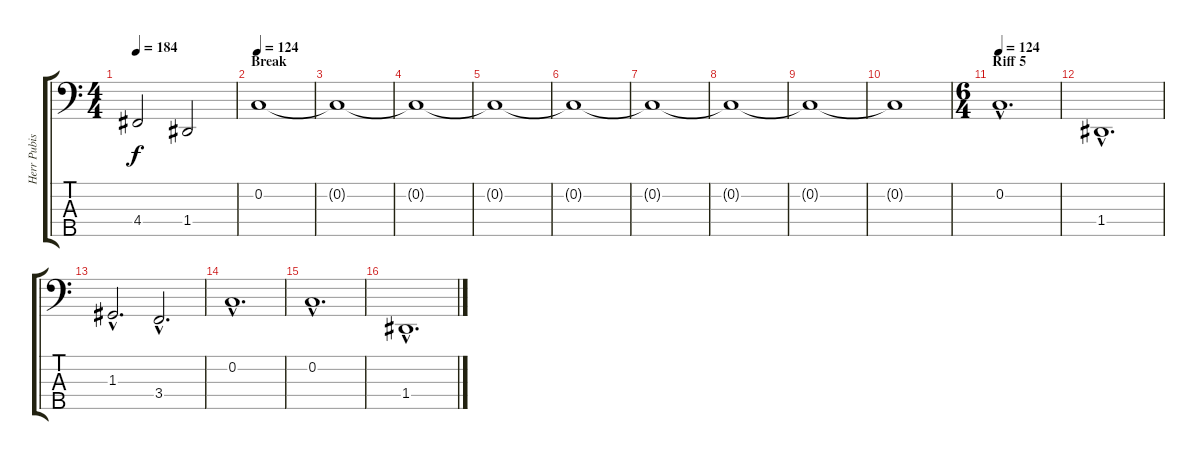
\track ("Herr Pubis (Bassist Scum)" "Herr Pubis") {instrument electricbasspick}
\staff {score tabs}
\tuning (F2 C2 G1 D1 A0) {hide}
\ts (4 4)
\tempo 184
\clef f4
\ks c
4.4.2{dy f} 1.4.2 |
\section ("" "Break")
\tempo 124
0.2.1 |
0.2{t}.1 |
0.2{t}.1 |
0.2{t}.1 |
0.2{t}.1 |
0.2{t}.1 |
0.2{t}.1 |
0.2{t}.1 |
0.2{t}.1 |
\ts (6 4)
\section ("" "Riff 5")
\tempo 124
0.2{hac}.1{d} |
1.4{hac}.1{d} |
1.3{hac}.2{d} 3.4{hac}.2{d} |
0.2{hac}.1{d} |
0.2{hac}.1{d} |
1.4{hac}.1{d}
